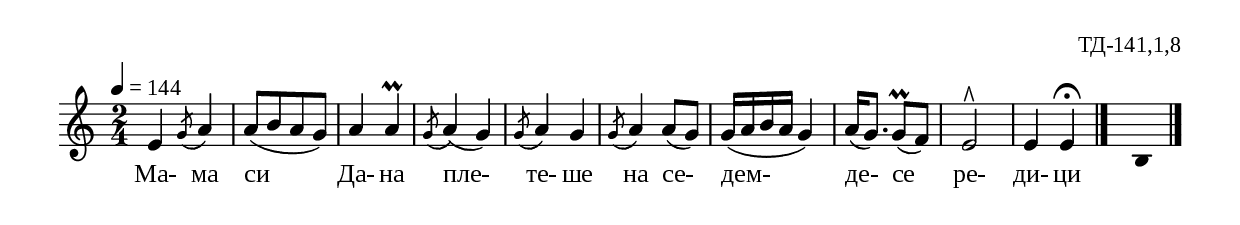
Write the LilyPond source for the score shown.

%{
TD_141_1_08
%}

\include "td-preamble.ly"

\score {
\relative c' {
 \tempo 4 = 144
  \time 2/4
e4 \acciaccatura g8 a4 a8([ b a g)] a4 a\prall \acciaccatura g8 a4( g) 
\acciaccatura g8 a4 g \acciaccatura g8 a4 a8( g) g16( a b a g4) a16([ g8.)] 
g8\prall( f) e2^\rtoe e4 e\fermata
 \bar "|." 
 s4 \fixB b4 
 \bar "|." 
}
\addlyrics { Ма- ма си Да- на пле- те- ше на се- дем- де- се ре- ди- ци }
%
\layout {
  indent = #0
  line-width = 190\mm
  ragged-right=##f
}
%
\midi { 
	\context {
		\Score
		tempoWholesPerMinute = #(ly:make-moment 144 4)
		}
	}
}

\header{
  opus = "ТД-141,1,8"
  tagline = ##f
}


